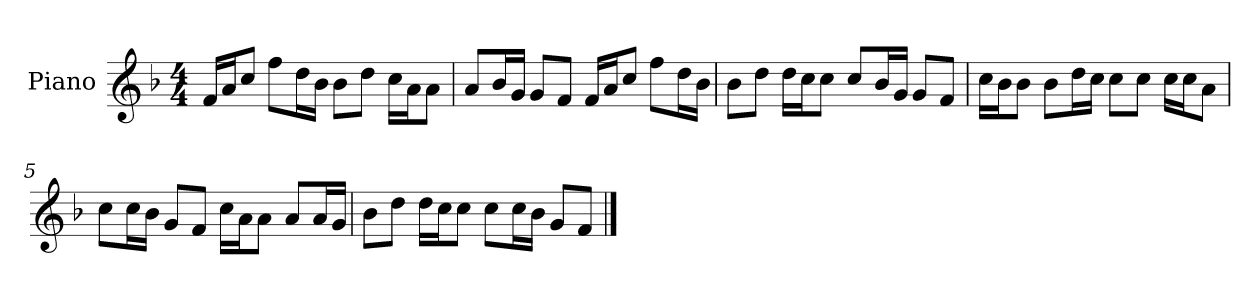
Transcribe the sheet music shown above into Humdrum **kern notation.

**kern
*part1
*staff1
*I"Piano
*I'P-no
*clefG2
*k[b-]
*M4/4
*MM90
=1
16f/LL
16a/J
8cc/J
8ff\L
16dd\L
16b-\JJ
8b-\L
8dd\J
16cc\LL
16a\J
8a\J
=2
8a/L
16b-/L
16g/JJ
8g/L
8f/J
16f/LL
16a/J
8cc/J
8ff\L
16dd\L
16b-\JJ
=3
8b-\L
8dd\J
16dd\LL
16cc\J
8cc\J
8cc/L
16b-/L
16g/JJ
8g/L
8f/J
!!LO:LB:g=z
=4
16cc\LL
16b-\J
8b-\J
8b-\L
16dd\L
16cc\JJ
8cc\L
8cc\J
16cc\LL
16cc\J
8a\J
=5
8cc\L
16cc\L
16b-\JJ
8g/L
8f/J
16cc\LL
16a\J
8a\J
8a/L
16a/L
16g/JJ
=6
8b-\L
8dd\J
16dd\LL
16cc\J
8cc\J
8cc\L
16cc\L
16b-\JJ
8g/L
8f/J
==
*-
